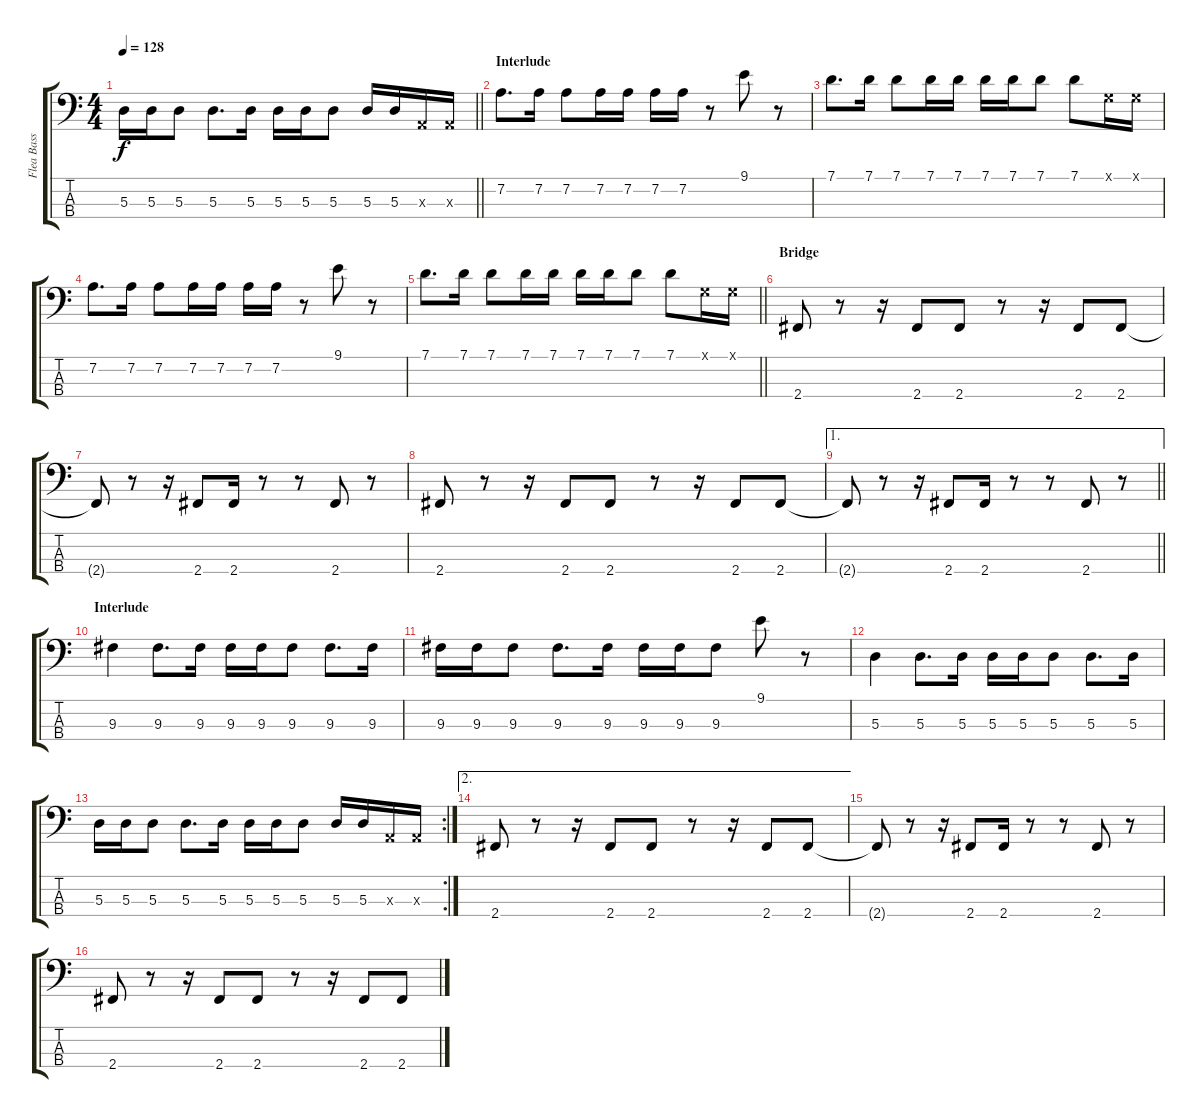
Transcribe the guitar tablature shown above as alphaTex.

\track ("Flea Bass (10) " "Flea Bass ") {instrument electricbassfinger}
\staff {score tabs}
\tuning (G2 D2 A1 E1) {hide}
\ts (4 4)
\tempo 128
\clef f4
\barLineRight lightlight
\ks c
5.3.16{dy f} 5.3.16 5.3.8 5.3.8{d} 5.3.16 5.3.16 5.3.16 5.3.8 5.3.16 5.3.16 0.3{x}.16 0.3{x}.16 |
\section ("" "Interlude")
7.2.8{d} 7.2.16 7.2.8 7.2.16 7.2.16 7.2.16 7.2.16 r.8 9.1.8 r.8 |
7.1.8{d} 7.1.16 7.1.8 7.1.16 7.1.16 7.1.16 7.1.16 7.1.8 7.1.8 0.1{x}.16 0.1{x}.16 |
7.2.8{d} 7.2.16 7.2.8 7.2.16 7.2.16 7.2.16 7.2.16 r.8 9.1.8 r.8 |
\barLineRight lightlight
7.1.8{d} 7.1.16 7.1.8 7.1.16 7.1.16 7.1.16 7.1.16 7.1.8 7.1.8 0.1{x}.16 0.1{x}.16 |
\section ("" "Bridge")
2.4.8{instrument synthbass1} r.8 r.16 2.4.8 2.4.8 r.8 r.16 2.4.8 2.4.8 |
2.4{t}.8 r.8 r.16 2.4.8 2.4.16 r.8 r.8 2.4.8 r.8 |
2.4.8 r.8 r.16 2.4.8 2.4.8 r.8 r.16 2.4.8 2.4.8 |
\ae 1
\barLineRight lightlight
2.4{t}.8 r.8 r.16 2.4.8 2.4.16 r.8 r.8 2.4.8 r.8 |
\section ("" "Interlude")
9.3.4{instrument electricbassfinger} 9.3.8{d} 9.3.16 9.3.16 9.3.16 9.3.8 9.3.8{d} 9.3.16 |
9.3.16 9.3.16 9.3.8 9.3.8{d} 9.3.16 9.3.16 9.3.16 9.3.8 9.1.8 r.8 |
5.3.4 5.3.8{d} 5.3.16 5.3.16 5.3.16 5.3.8 5.3.8{d} 5.3.16 |
\rc 2
5.3.16 5.3.16 5.3.8 5.3.8{d} 5.3.16 5.3.16 5.3.16 5.3.8 5.3.16 5.3.16 0.3{x}.16 0.3{x}.16 |
\ae 2
2.4.8{instrument synthbass1} r.8 r.16 2.4.8 2.4.8 r.8 r.16 2.4.8 2.4.8 |
2.4{t}.8 r.8 r.16 2.4.8 2.4.16 r.8 r.8 2.4.8 r.8 |
2.4.8 r.8 r.16 2.4.8 2.4.8 r.8 r.16 2.4.8 2.4.8
